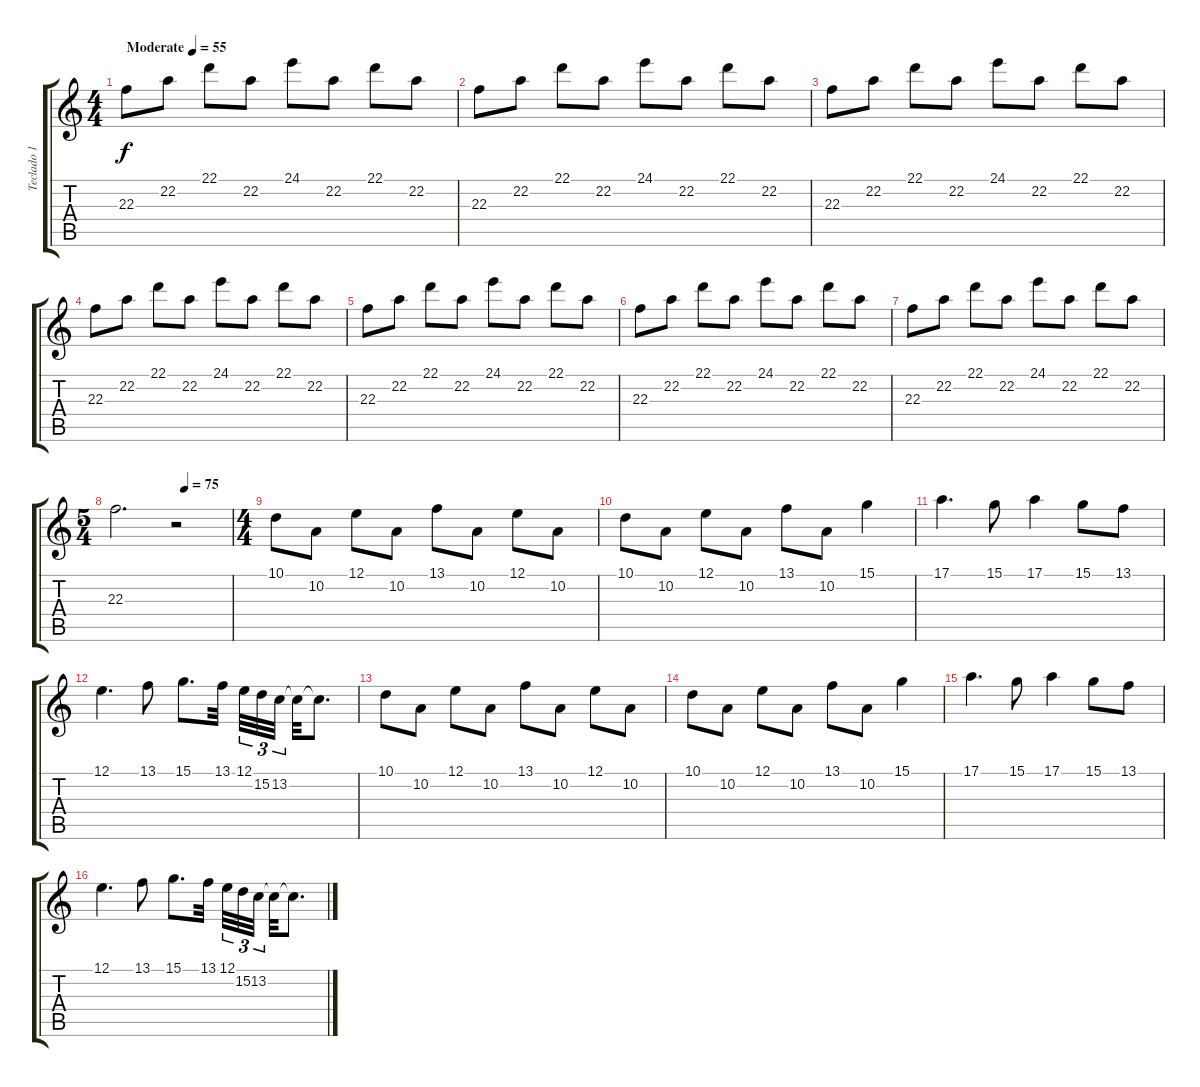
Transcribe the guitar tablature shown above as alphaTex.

\track ("Teclado 1 derecha" "Teclado 1 ") {instrument acousticgrandpiano}
\staff {score tabs}
\tuning (E4 B3 G3 D3 A2 E2) {hide}
\ts (4 4)
\tempo (55 "Moderate")
\clef g2
\ks c
22.3.8{txt "" dy f instrument acousticgrandpiano} 22.2.8 22.1.8 22.2.8 24.1.8 22.2.8 22.1.8 22.2.8 |
22.3.8 22.2.8 22.1.8 22.2.8 24.1.8 22.2.8 22.1.8 22.2.8 |
22.3.8 22.2.8 22.1.8 22.2.8 24.1.8 22.2.8 22.1.8 22.2.8 |
22.3.8 22.2.8 22.1.8 22.2.8 24.1.8 22.2.8 22.1.8 22.2.8 |
22.3.8 22.2.8 22.1.8 22.2.8 24.1.8 22.2.8 22.1.8 22.2.8 |
22.3.8 22.2.8 22.1.8 22.2.8 24.1.8 22.2.8 22.1.8 22.2.8 |
22.3.8 22.2.8 22.1.8 22.2.8 24.1.8 22.2.8 22.1.8 22.2.8 |
\ts (5 4)
\tempo (75 0.6)
22.3.2{d} r.2 |
\ts (4 4)
10.1.8 10.2.8 12.1.8 10.2.8 13.1.8 10.2.8 12.1.8 10.2.8 |
10.1.8 10.2.8 12.1.8 10.2.8 13.1.8 10.2.8 15.1.4 |
17.1.4{d} 15.1.8 17.1.4 15.1.8 13.1.8 |
12.1.4{d} 13.1.8 15.1.8{d} 13.1.32{beam splitsecondary} 12.1.32{tu (3 2)} 15.2.32{tu (3 2)} 13.2.32{tu (3 2) beam splitsecondary} 13.2{t}.32 13.2{t}.8{d} |
10.1.8 10.2.8 12.1.8 10.2.8 13.1.8 10.2.8 12.1.8 10.2.8 |
10.1.8 10.2.8 12.1.8 10.2.8 13.1.8 10.2.8 15.1.4 |
17.1.4{d} 15.1.8 17.1.4 15.1.8 13.1.8 |
12.1.4{d} 13.1.8 15.1.8{d} 13.1.32{beam splitsecondary} 12.1.32{tu (3 2)} 15.2.32{tu (3 2)} 13.2.32{tu (3 2) beam splitsecondary} 13.2{t}.32 13.2{t}.8{d}
